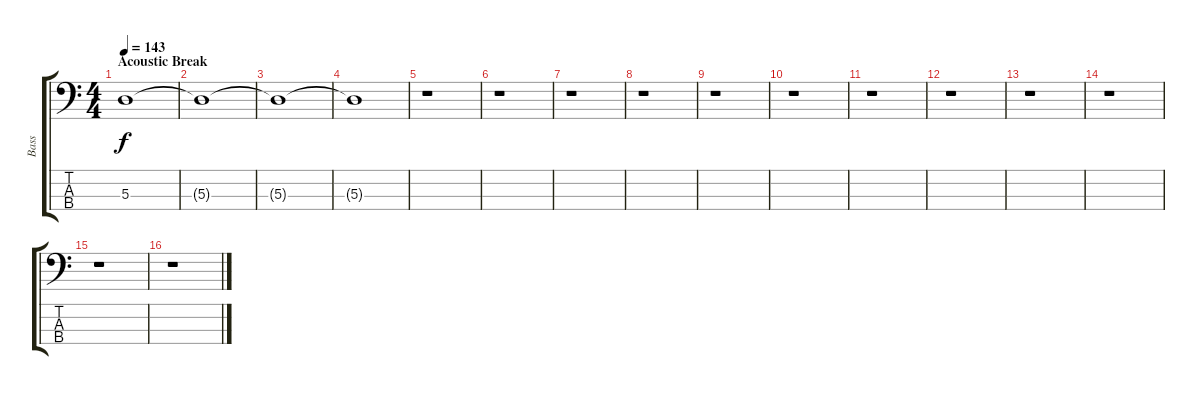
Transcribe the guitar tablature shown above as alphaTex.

\track ("Bass" "Bass") {instrument electricbassfinger}
\staff {score tabs}
\tuning (G2 D2 A1 D1) {hide}
\ts (4 4)
\section ("" "Acoustic Break")
\tempo 143
\clef f4
\ks c
5.3.1{dy f volume 0} |
5.3{t}.1 |
5.3{t}.1 |
5.3{t}.1 |
r.1{volume 13} |
r.1 |
r.1 |
r.1 |
r.1 |
r.1 |
r.1 |
r.1 |
r.1 |
r.1 |
r.1 |
r.1
